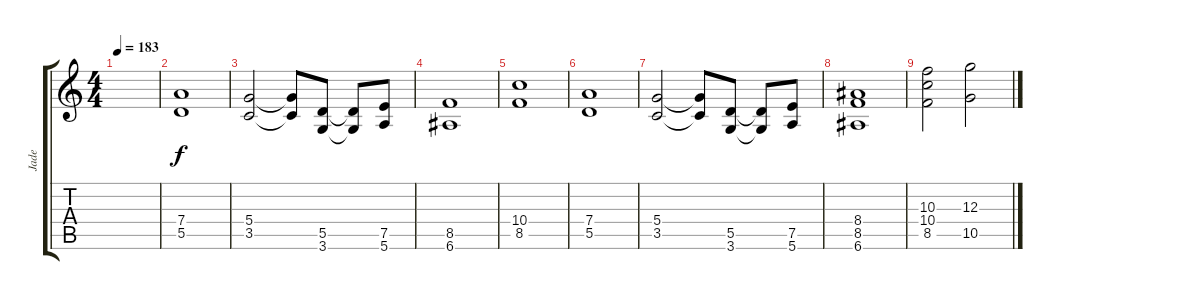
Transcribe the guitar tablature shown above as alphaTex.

\track ("Jade" "Jade") {instrument distortionguitar}
\staff {score tabs}
\tuning (E4 B3 G3 D3 A2 E2) {hide}
\ts (4 4)
\tempo 183
\clef g2
\ks c
|
(7.4 5.5).1 |
(5.4 3.5).2 (5.4{t} 3.5{t}).8 (5.5 3.6).8 (5.5{t} 3.6{t}).8 (7.5 5.6).8 |
(8.5 6.6).1 |
(10.4 8.5).1 |
(7.4 5.5).1 |
(5.4 3.5).2 (5.4{t} 3.5{t}).8 (5.5 3.6).8 (5.5{t} 3.6{t}).8 (7.5 5.6).8 |
(8.4 8.5 6.6).1 |
(10.3 10.4 8.5).2 (12.3 10.5).2
